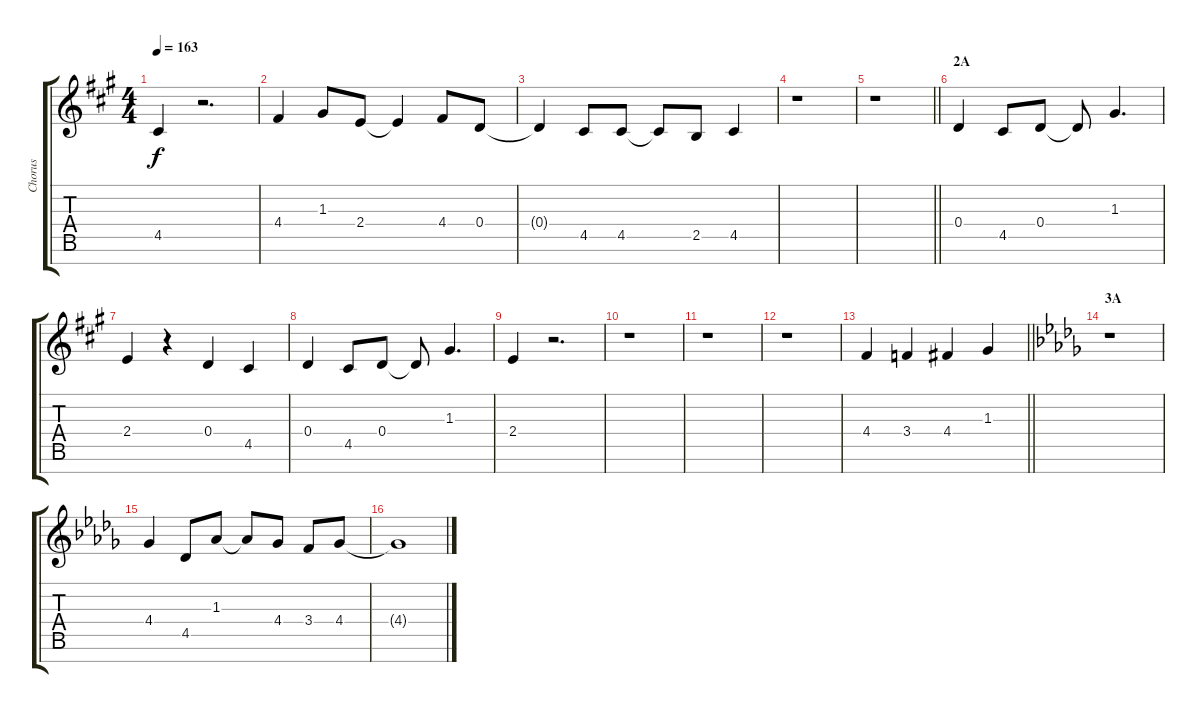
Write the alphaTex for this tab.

\track ("Chorus" "Chorus") {instrument voiceoohs}
\staff {score tabs}
\tuning (E5 B4 G4 D4 A3 E3 B2) {hide}
\ts (4 4)
\tempo 163
\clef g2
\ks a
4.5{t}.4{dy f} r.2{d} |
4.4.4 1.3.8 2.4.8 2.4{t}.4 4.4.8 0.4.8 |
0.4{t}.4 4.5.8 4.5.8 4.5{t}.8 2.5.8 4.5.4 |
r.1 |
\barLineRight lightlight
r.1 |
\section ("" "2A")
0.4.4 4.5.8 0.4.8 0.4{t}.8 1.3.4{d} |
2.4.4 r.4 0.4.4 4.5.4 |
0.4.4 4.5.8 0.4.8 0.4{t}.8 1.3.4{d} |
2.4.4 r.2{d} |
r.1 |
r.1 |
r.1 |
\barLineRight lightlight
4.4.4 3.4.4 4.4.4 1.3.4 |
\section ("" "3A")
\ks db
r.1 |
4.4.4 4.5.8 1.3.8 1.3{t}.8 4.4.8 3.4.8 4.4.8 |
4.4{t}.1
